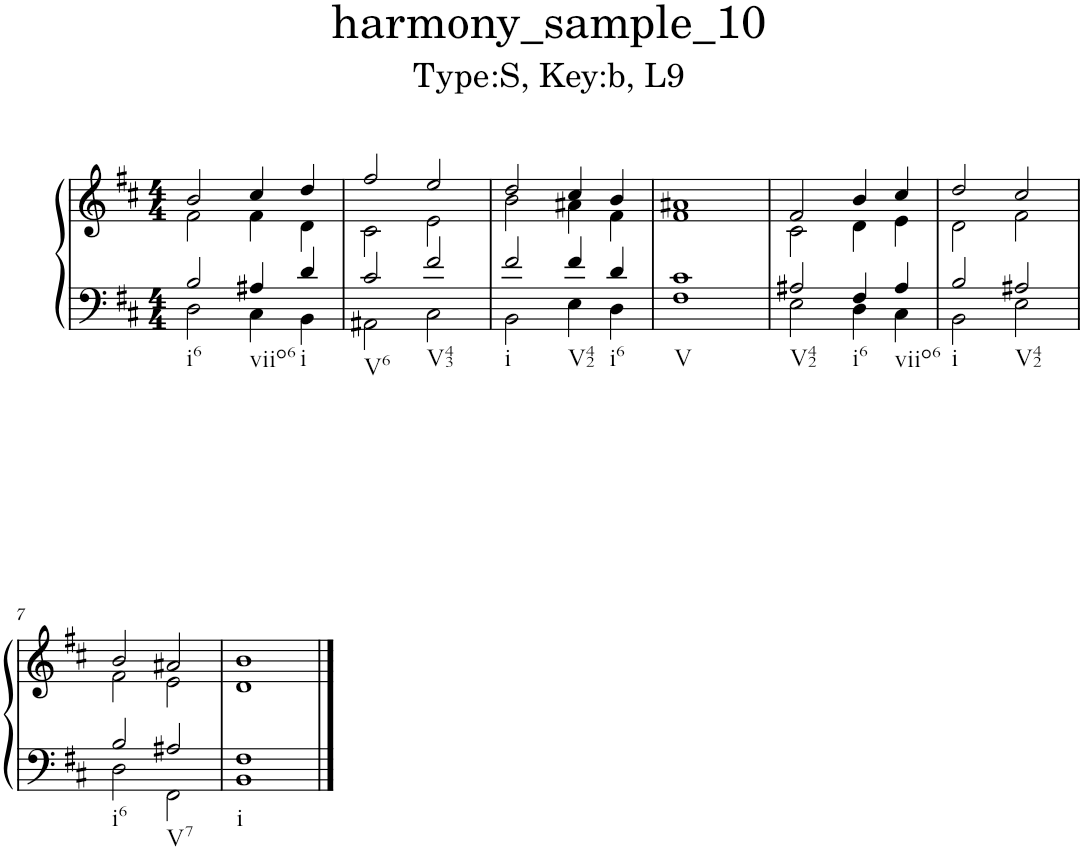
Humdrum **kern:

**kern	**kern
*part1	*part1
*staff2	*staff1
*I"鋼琴	*
*clefF4	*clefG2
*k[f#c#]	*k[f#c#]
*M4/4	*M4/4
=1	=1
*^	*^
!LO:TX:b:t=i6	!	!	!
2B/	2D\	2b/	2f#\
!LO:TX:b:t=viio6	!	!	!
4A#X/	4C#\	4cc#/	4f#\
!LO:TX:b:t=i	!	!	!
4d/	4BB\	4dd/	4d\
=2	=2	=2	=2
!LO:TX:b:t=V6	!	!	!
2c#/	2AA#X\	2ff#/	2c#\
!LO:TX:b:t=V43	!	!	!
2f#/	2C#\	2ee/	2e\
=3	=3	=3	=3
!LO:TX:b:t=i	!	!	!
2f#/	2BB\	2dd/	2b\
!LO:TX:b:t=V42	!	!	!
4f#/	4E\	4cc#/	4a#X\
!LO:TX:b:t=i6	!	!	!
4d/	4D\	4b/	4f#\
=4	=4	=4	=4
!LO:TX:b:t=V	!	!	!
1c#	1F#	1a#X	1f#
=5	=5	=5	=5
!LO:TX:b:t=V42	!	!	!
2A#X/	2E\	2f#/	2c#\
!LO:TX:b:t=i6	!	!	!
4F#/	4D\	4b/	4d\
!LO:TX:b:t=viio6	!	!	!
4A#/	4C#\	4cc#/	4e\
=6	=6	=6	=6
!LO:TX:b:t=i	!	!	!
2B/	2BB\	2dd/	2d\
!LO:TX:b:t=V42	!	!	!
2A#X/	2E\	2cc#/	2f#\
!!LO:LB:g=z	!!
=7	=7	=7	=7
!LO:TX:b:t=i6	!	!	!
2B/	2D\	2b/	2f#\
!LO:TX:b:t=V7	!	!	!
2A#X/	2FF#\	2a#X/	2e\
=8	=8	=8	=8
!LO:TX:b:t=i	!	!	!
1F#	1BB	1b	1d
*v	*v	*	*
*	*v	*v
==	==
*-	*-
